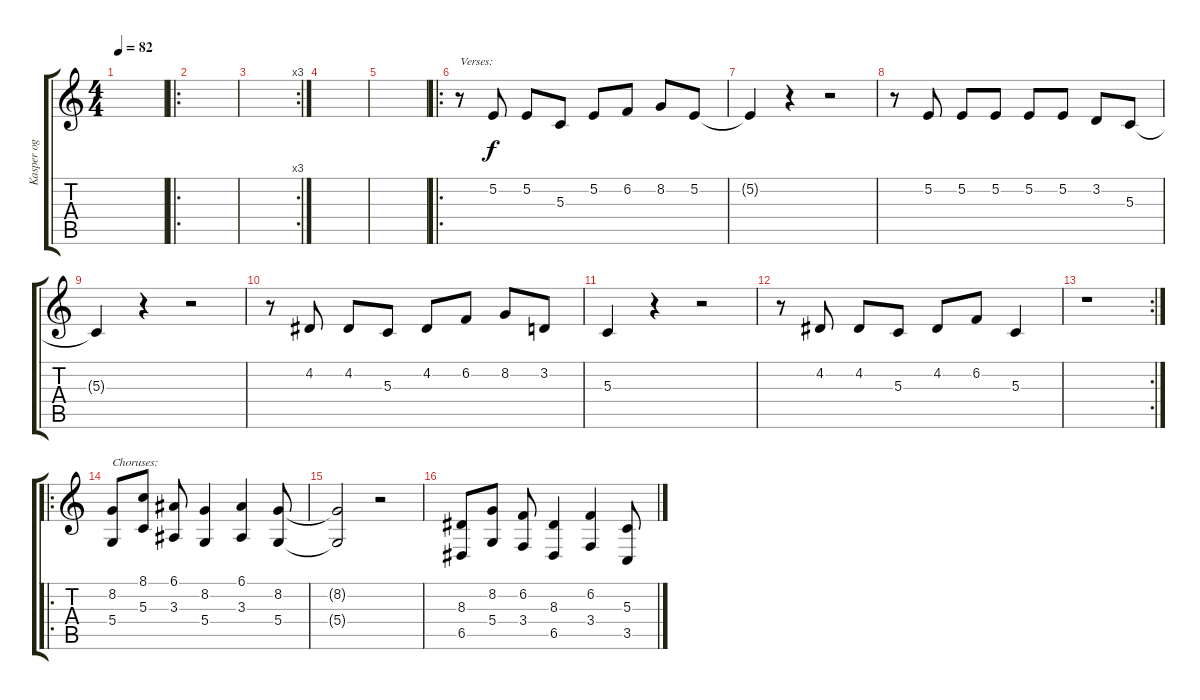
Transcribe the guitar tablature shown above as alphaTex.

\track ("Kasper og Bowie" "Kasper og ") {instrument synthvoice}
\staff {score tabs}
\tuning (E4 B3 G3 D3 A2 E2) {hide}
\ts (4 4)
\tempo 82
\clef g2
\ks c
|
\ro
|
\rc 3
|
|
|
\ro
r.8{txt "Verses:"} 5.2.8 5.2.8 5.3.8 5.2.8 6.2.8 8.2.8 5.2.8 |
5.2{t}.4 r.4 r.2 |
r.8 5.2.8 5.2.8 5.2.8 5.2.8 5.2.8 3.2.8 5.3.8 |
5.3{t}.4 r.4 r.2 |
r.8 4.2.8 4.2.8 5.3.8 4.2.8 6.2.8 8.2.8 3.2.8 |
5.3.4 r.4 r.2 |
r.8 4.2.8 4.2.8 5.3.8 4.2.8 6.2.8 5.3.4 |
\rc 2
r.1 |
\ro
(8.2 5.4).8{txt "Choruses:"} (8.1 5.3).8 (6.1 3.3).8 (8.2 5.4).4 (6.1 3.3).4 (8.2 5.4).8 |
(8.2{t} 5.4{t}).2 r.2 |
(8.3 6.5).8 (8.2 5.4).8 (6.2 3.4).8 (8.3 6.5).4 (6.2 3.4).4 (5.3 3.5).8
